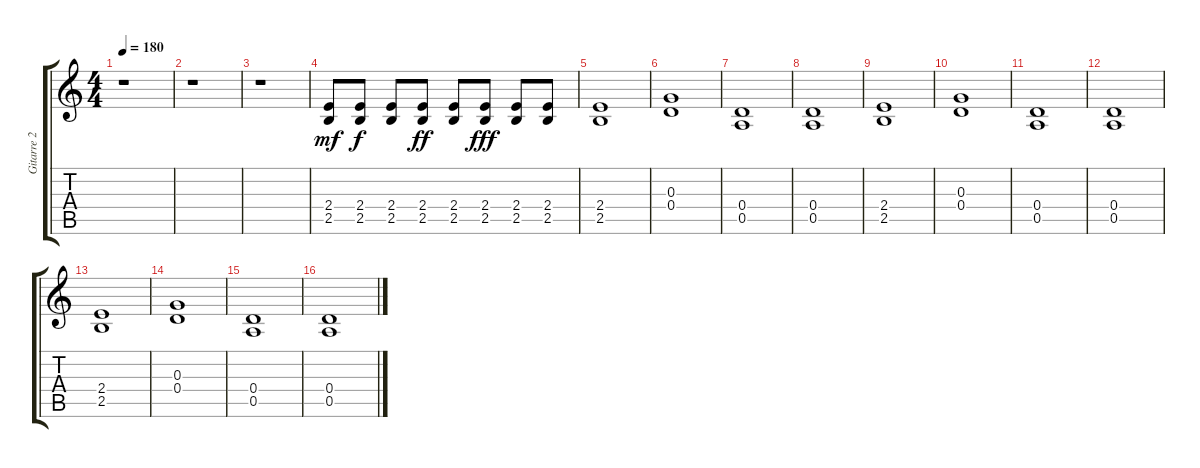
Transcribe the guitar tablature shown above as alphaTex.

\track ("Gitarre 2" "Gitarre 2") {instrument distortionguitar}
\staff {score tabs}
\tuning (E4 B3 G3 D3 A2 E2) {hide}
\ts (4 4)
\tempo 180
\clef g2
\ks c
r.1{dy fff} |
r.1 |
r.1 |
(2.4 2.5).8{dy mf} (2.4 2.5).8{dy f} (2.4 2.5).8 (2.4 2.5).8{dy ff} (2.4 2.5).8 (2.4 2.5).8{dy fff} (2.4 2.5).8 (2.4 2.5).8 |
(2.4 2.5).1 |
(0.3 0.4).1 |
(0.4 0.5).1 |
(0.4 0.5).1 |
(2.4 2.5).1 |
(0.3 0.4).1 |
(0.4 0.5).1 |
(0.4 0.5).1 |
(2.4 2.5).1 |
(0.3 0.4).1 |
(0.4 0.5).1 |
(0.4 0.5).1
